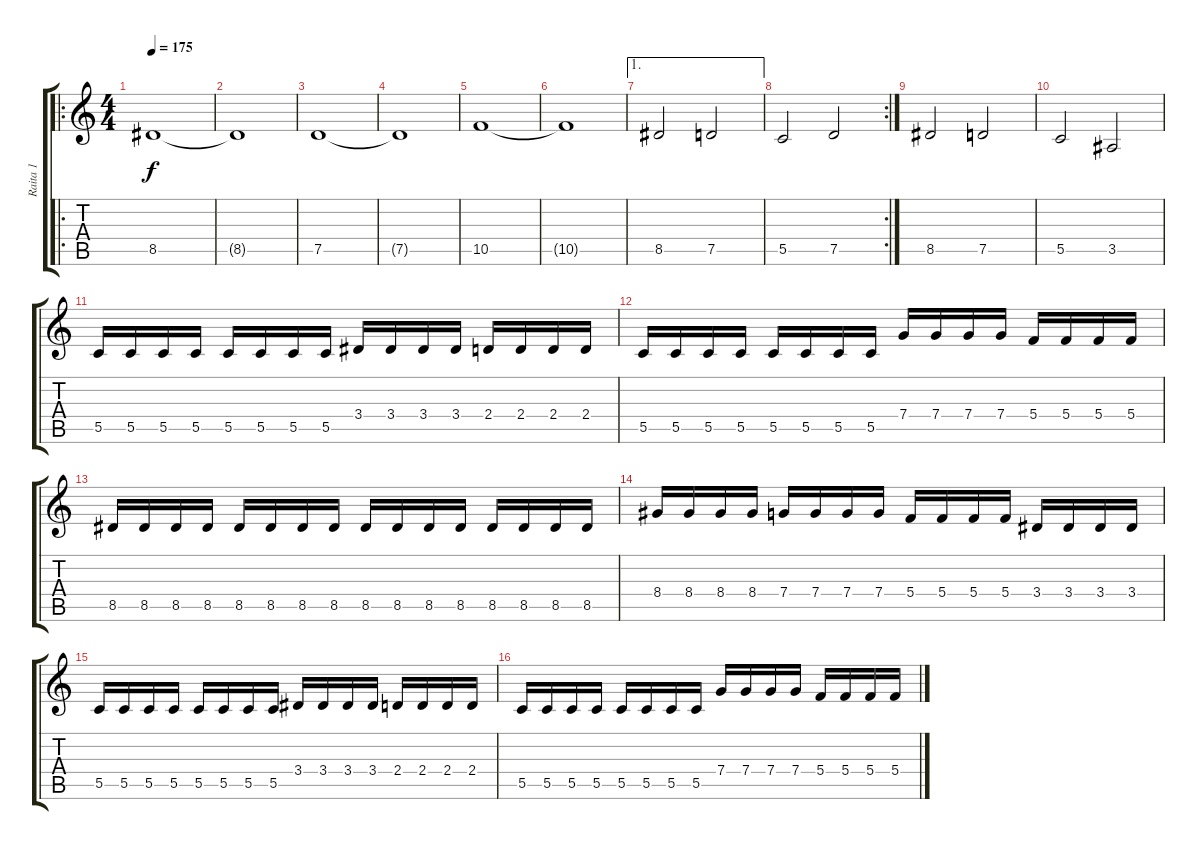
\track ("Raita 1" "Raita 1") {instrument distortionguitar}
\staff {score tabs}
\tuning (D4 A3 F3 C3 G2 C2) {hide}
\ro
\ts (4 4)
\tempo 175
\clef g2
\ks c
8.5.1{dy f} |
8.5{t}.1 |
7.5.1 |
7.5{t}.1 |
10.5.1 |
10.5{t}.1 |
\ae 1
8.5.2 7.5.2 |
\rc 2
5.5.2 7.5.2 |
8.5.2 7.5.2 |
5.5.2 3.5.2 |
5.5.16 5.5.16 5.5.16 5.5.16 5.5.16 5.5.16 5.5.16 5.5.16 3.4.16 3.4.16 3.4.16 3.4.16 2.4.16 2.4.16 2.4.16 2.4.16 |
5.5.16 5.5.16 5.5.16 5.5.16 5.5.16 5.5.16 5.5.16 5.5.16 7.4.16 7.4.16 7.4.16 7.4.16 5.4.16 5.4.16 5.4.16 5.4.16 |
8.5.16 8.5.16 8.5.16 8.5.16 8.5.16 8.5.16 8.5.16 8.5.16 8.5.16 8.5.16 8.5.16 8.5.16 8.5.16 8.5.16 8.5.16 8.5.16 |
8.4.16 8.4.16 8.4.16 8.4.16 7.4.16 7.4.16 7.4.16 7.4.16 5.4.16 5.4.16 5.4.16 5.4.16 3.4.16 3.4.16 3.4.16 3.4.16 |
5.5.16 5.5.16 5.5.16 5.5.16 5.5.16 5.5.16 5.5.16 5.5.16 3.4.16 3.4.16 3.4.16 3.4.16 2.4.16 2.4.16 2.4.16 2.4.16 |
5.5.16 5.5.16 5.5.16 5.5.16 5.5.16 5.5.16 5.5.16 5.5.16 7.4.16 7.4.16 7.4.16 7.4.16 5.4.16 5.4.16 5.4.16 5.4.16
